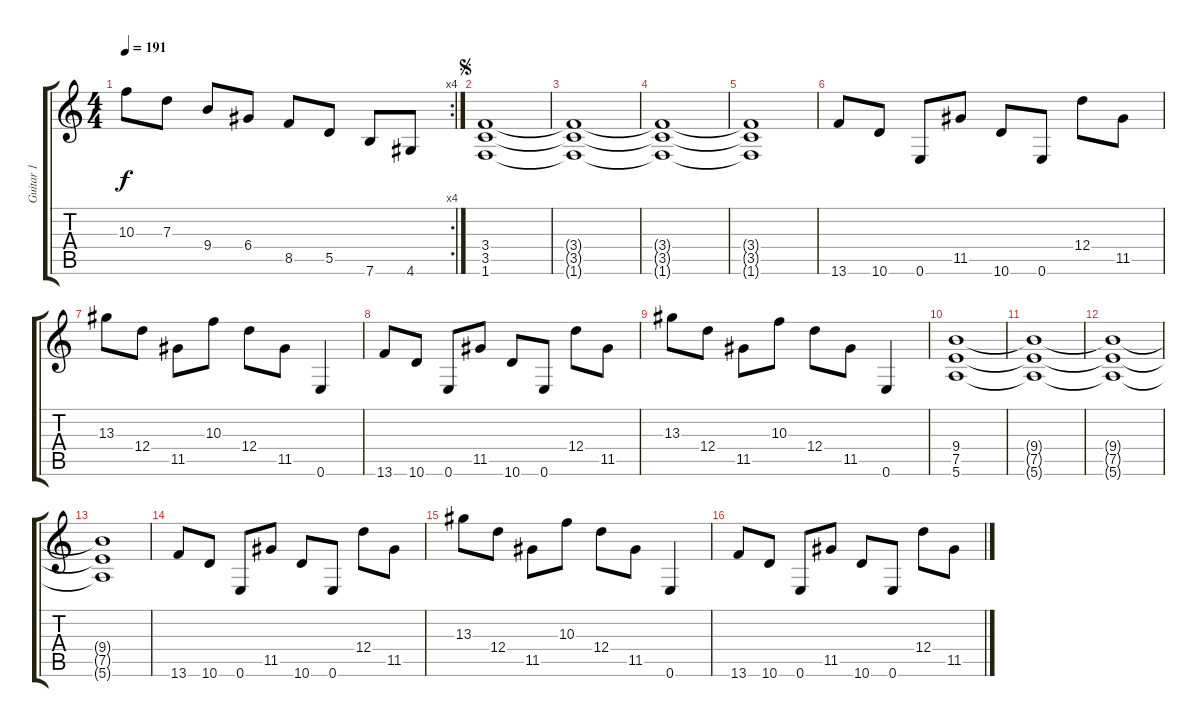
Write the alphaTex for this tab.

\track ("Guitar 1" "Guitar 1") {instrument distortionguitar}
\staff {score tabs}
\tuning (E4 B3 G3 D3 A2 E2) {hide}
\rc 4
\ts (4 4)
\tempo 191
\clef g2
\ks c
10.3{t}.8{dy f} 7.3.8 9.4.8 6.4.8 8.5.8 5.5.8 7.6.8 4.6.8 |
\jump segno
(3.4 3.5 1.6).1 |
(3.4{t} 3.5{t} 1.6{t}).1 |
(3.4{t} 3.5{t} 1.6{t}).1 |
(3.4{t} 3.5{t} 1.6{t}).1 |
13.6.8 10.6.8 0.6.8 11.5.8 10.6.8 0.6.8 12.4.8 11.5.8 |
13.3.8 12.4.8 11.5.8 10.3.8 12.4.8 11.5.8 0.6.4 |
13.6.8 10.6.8 0.6.8 11.5.8 10.6.8 0.6.8 12.4.8 11.5.8 |
13.3.8 12.4.8 11.5.8 10.3.8 12.4.8 11.5.8 0.6.4 |
(9.4 7.5 5.6).1 |
(9.4{t} 7.5{t} 5.6{t}).1 |
(9.4{t} 7.5{t} 5.6{t}).1 |
(9.4{t} 7.5{t} 5.6{t}).1 |
13.6.8 10.6.8 0.6.8 11.5.8 10.6.8 0.6.8 12.4.8 11.5.8 |
13.3.8 12.4.8 11.5.8 10.3.8 12.4.8 11.5.8 0.6.4 |
13.6.8 10.6.8 0.6.8 11.5.8 10.6.8 0.6.8 12.4.8 11.5.8
